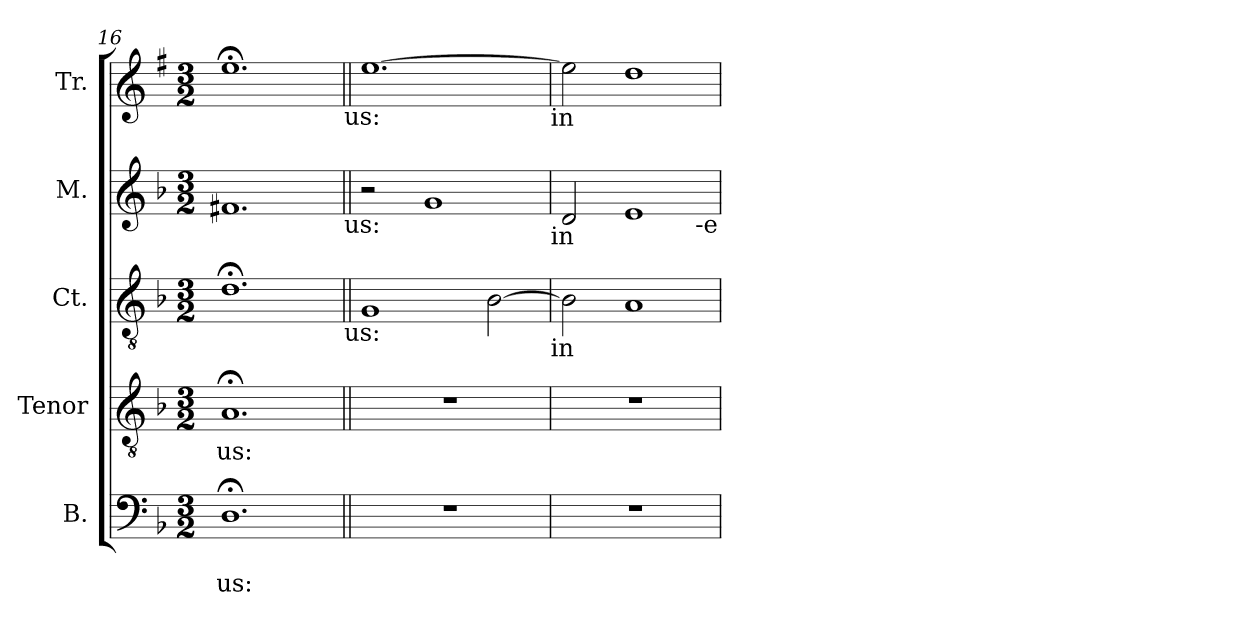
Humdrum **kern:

**kern	**text	**text	**kern	**text	**kern	**kern	**kern
*part5	*part5	*part5	*part4	*part4	*part3	*part2	*part1
*staff5	*staff5	*staff5	*staff4	*staff4	*staff3	*staff2	*staff1
*I"B.	*	*	*I"Tenor	*	*I"Ct.	*I"M.	*I"Tr.
*I'B.	*	*	*I'T.	*	*I'Ct.	*I'M.	*I'Tr.
*clefF4	*	*	*clefGv2	*	*clefGv2	*clefG2	*clefG2
*	*	*	*	*	*	*	*ITrd1c2
*k[b-]	*	*	*k[b-]	*	*k[b-]	*k[b-]	*k[b-]
*F:	*	*	*F:	*	*F:	*F:	*F:
*M3/2	*	*	*M3/2	*	*M3/2	*M3/2	*M3/2
=16	=16	=16	=16	=16	=16	=16	=16
!	!	!LO:LY:b	!	!LO:LY:b	!	!	!
1.D;<	.	-us:	1.A;	-us:	1.d;<	1.f#X	1.dd;<
!	!	!	!	!	!	!	!LO:TX:b:t=us&colon;
!	!	!	!	!	!	!LO:TX:b:t=us&colon;	!
!	!	!	!	!	!LO:TX:b:t=us&colon;	!	!
=17||	=17||	=17||	=17||	=17||	=17||	=17||	=17||
!LO:N:vis=1	!	!	!LO:N:vis=1	!	!	!	!
1.r	.	.	1.r	.	1G	2r	[>1.dd
.	.	.	.	.	.	1g	.
.	.	.	.	.	[>2B-\	.	.
!	!	!	!	!	!	!	!LO:TX:b:t=in
!	!	!	!	!	!	!LO:TX:b:t=in	!
!	!	!	!	!	!LO:TX:b:t=in	!	!
=18	=18	=18	=18	=18	=18	=18	=18
!LO:N:vis=1	!	!	!LO:N:vis=1	!	!	!	!
1.r	.	.	1.r	.	2B-\]	2d/	2dd\]
.	.	.	.	.	1A	1e	1cc
!	!	!	!	!	!	!LO:TX:b:t=-e	!
=	=	=	=	=	=	=	=
*-	*-	*-	*-	*-	*-	*-	*-
